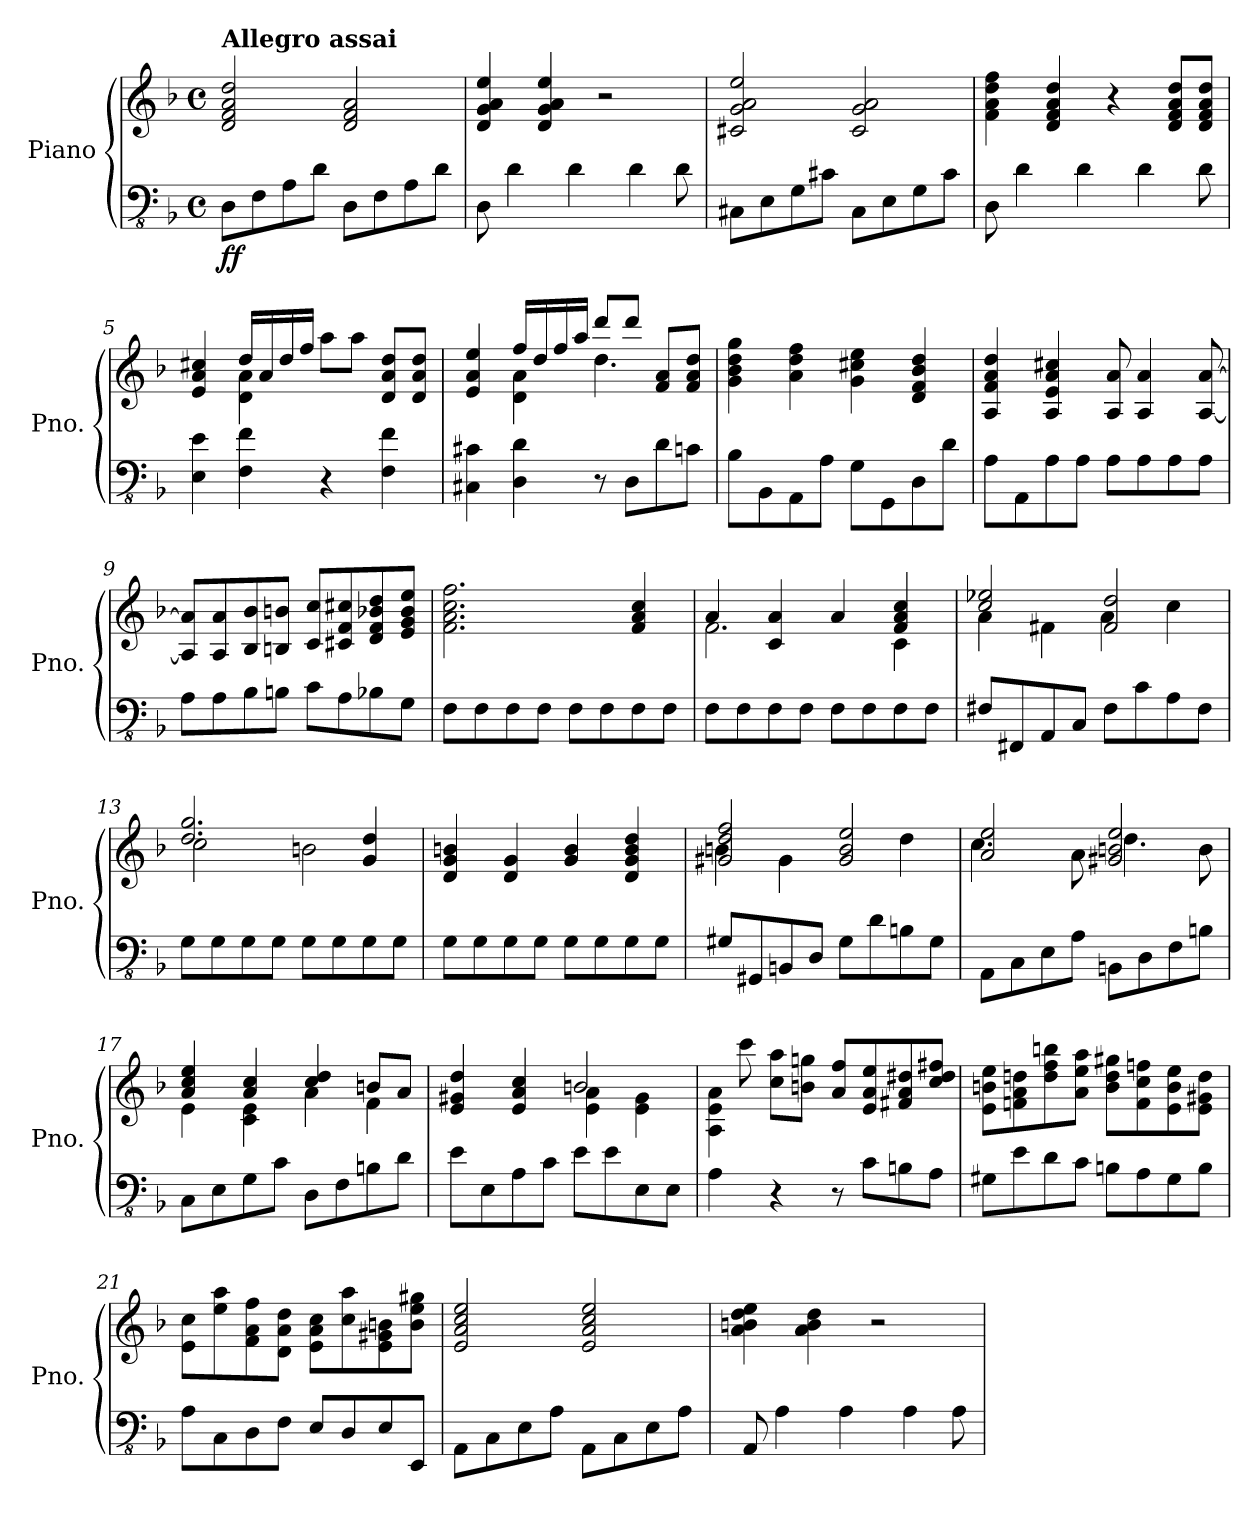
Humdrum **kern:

**kern	**kern	**dynam
*part1	*part1	*part1
*staff2	*staff1	*staff1/2
*I"Piano	*	*
*I'Pno.	*	*
*clefFv4	*clefG2	*
*k[b-]	*k[b-]	*
*M4/4	*M4/4	*
*met(c)	*met(c)	*
=1	=1	=1
!	!LO:TX:a:B:t=Allegro assai	!
!	!	!LO:DY:b=2
!	!	!LO:DY:n=1:b
8DD\L	2d/ 2f/ 2a/ 2dd/	f f
8FF\	.	.
8AA\	.	.
8D\J	.	.
8DD\L	2d/ 2f/ 2a/	.
8FF\	.	.
8AA\	.	.
8D\J	.	.
=2	=2	=2
8DD\	4d/ 4g/ 4a/ 4ee/	.
4D\	.	.
.	4d/ 4g/ 4a/ 4ee/	.
4D\	.	.
.	2r	.
4D\	.	.
8D\	.	.
=3	=3	=3
8CC#X\L	2c#X/ 2g/ 2a/ 2ee/	.
8EE\	.	.
8GG\	.	.
8C#X\J	.	.
8CC#\L	2c#/ 2g/ 2a/	.
8EE\	.	.
8GG\	.	.
8C#\J	.	.
=4	=4	=4
8DD\	4f\ 4a\ 4dd\ 4ff\	.
4D\	.	.
.	4d/ 4f/ 4a/ 4dd/	.
4D\	.	.
.	4r	.
4D\	.	.
.	8d/ 8f/ 8a/ 8dd/L	.
8D\	8d/ 8f/ 8a/ 8dd/J	.
!!LO:LB:g=z
=5	=5	=5
*	*^	*
4EE\ 4E\	4e/ 4a/ 4cc#X/	4ryy	.
4FF\ 4F\	16dd/LL	4d\ 4a\	.
.	16a/	.	.
.	16dd/	.	.
.	16ff/JJ	.	.
4r	8aa\L	2ryy	.
.	8aa\J	.	.
4FF\ 4F\	8d/ 8a/ 8dd/L	.	.
.	8d/ 8a/ 8dd/J	.	.
=6	=6	=6	=6
*	*	*^	*
4CC#X\ 4C#X\	4e/ 4a/ 4ee/	4ryy	2ryy	.
4DD\ 4D\	16ff/LL	4d\ 4a\	.	.
.	16dd/	.	.	.
.	16ff/	.	.	.
.	16aa/JJ	.	.	.
8r	8ddd/L	2ryy	4.dd\	.
8DD\L	8ddd/J	.	.	.
8D\	8f/ 8a/L	.	.	.
8Cn\J	8f/ 8a/ 8dd/J	.	8ryy	.
*	*v	*v	*v	*
=7	=7	=7
8BB-\L	4g\ 4b-\ 4dd\ 4gg\	.
8BBB-\	.	.
8AAA\	4a\ 4dd\ 4ff\	.
8AA\J	.	.
8GG\L	4g\ 4cc#X\ 4ee\	.
8GGG\	.	.
8DD\	4d/ 4f/ 4b-/ 4dd/	.
8D\J	.	.
=8	=8	=8
8AA\L	4A/ 4f/ 4a/ 4dd/	.
8AAA\	.	.
8AA\	4A/ 4e/ 4a/ 4cc#X/	.
8AA\J	.	.
8AA\L	8A/ 8a/	.
8AA\	4A/ 4a/	.
8AA\	.	.
8AA\J	[8A/ [8a/	.
!!LO:LB:g=z
=9	=9	=9
8AA\L	8A/] 8a/]L	.
8AA\	8A/ 8a/	.
8BB-\	8B-/ 8b-/	.
8BBn\J	8Bn/ 8bn/J	.
8C\L	8c/ 8cc/L	.
8AA\	8c#X/ 8f/ 8cc#X/	.
8BB-X\	8d/ 8f/ 8b-X/ 8dd/	.
8GG\J	8e/ 8g/ 8b-/ 8ee/J	.
=10	=10	=10
8FF\L	2.f\ 2.a\ 2.cc\ 2.ff\	.
8FF\	.	.
8FF\	.	.
8FF\J	.	.
8FF\L	.	.
8FF\	.	.
8FF\	4f/ 4a/ 4cc/	.
8FF\J	.	.
=11	=11	=11
*	*^	*
8FF\L	4a/	2.f\	.
8FF\	.	.	.
8FF\	4c/ 4a/	.	.
8FF\J	.	.	.
8FF\L	4a/	.	.
8FF\	.	.	.
8FF\	4f/ 4a/ 4cc/	4c\	.
8FF\J	.	.	.
=12	=12	=12	=12
8FF#X/L	2cc/ 2ee-X/	4a\	.
8FFF#X/	.	.	.
8AAA/	.	4f#X\	.
8CC/J	.	.	.
8FF#\L	2f#/ 2dd/	4a\	.
8C\	.	.	.
8AA\	.	4cc\	.
8FF#\J	.	.	.
!!LO:LB:g=z	!!
=13	=13	=13	=13
8GG\L	2.dd/ 2.gg/	2cc\	.
8GG\	.	.	.
8GG\	.	.	.
8GG\J	.	.	.
8GG\L	.	2bn\	.
8GG\	.	.	.
8GG\	4g/ 4dd/	.	.
8GG\J	.	.	.
*	*v	*v	*
=14	=14	=14
8GG\L	4d/ 4g/ 4bn/	.
8GG\	.	.
8GG\	4d/ 4g/	.
8GG\J	.	.
8GG\L	4g/ 4b/	.
8GG\	.	.
8GG\	4d/ 4g/ 4b/ 4dd/	.
8GG\J	.	.
=15	=15	=15
*	*^	*
8GG#X/L	2g#X/ 2dd/ 2ff/	4bn\	.
8GGG#X/	.	.	.
8BBBn/	.	4g#\	.
8DD/J	.	.	.
8GG#\L	2g#/ 2b/ 2ee/	4ryy	.
8D\	.	.	.
8BBn\	.	4dd\	.
8GG#\J	.	.	.
=16	=16	=16	=16
8AAA\L	2a/ 2ee/	4.cc\	.
8CC\	.	.	.
8EE\	.	.	.
8AA\J	.	8a\	.
8BBBn\L	2g#X/ 2bn/ 2ee/	4.dd\	.
8DD\	.	.	.
8FF\	.	.	.
8BBn\J	.	8b\	.
!!LO:PB:g=z	!!
=17	=17	=17	=17
8CC\L	4a/ 4cc/ 4ee/	4e\	.
8EE\	.	.	.
8GG\	4a/ 4cc/	4c\ 4e\	.
8C\J	.	.	.
8DD\L	4cc/ 4dd/	4a\	.
8FF\	.	.	.
8BBn\	8bn/L	4f\	.
8D\J	8a/J	.	.
=18	=18	=18	=18
8E\L	4e/ 4g#X/ 4dd/	2ryy	.
8EE\	.	.	.
8AA\	4e/ 4a/ 4cc/	.	.
8C\J	.	.	.
8E\L	2bn/	4e\ 4a\	.
8E\	.	.	.
8EE\	.	4e\ 4g#\	.
8EE\J	.	.	.
=19	=19	=19	=19
4AA\	4A\ 4e\ 4a\	8ryy	.
.	.	8ccc\	.
4r	8cc\ 8aa\L	2.ryy	.
.	8bn\ 8ggn\J	.	.
8r	8a/ 8ff/L	.	.
8C\L	8e/ 8a/ 8ee/	.	.
8BBn\	8f#X/ 8a/ 8dd#X/	.	.
8AA\J	8cc/ 8dd#/ 8ff#X/J	.	.
*	*v	*v	*
!!LO:LB:g=z
=20	=20	=20
8GG#X\L	8e\ 8bn\ 8ee\L	.
8E\	8fn\ 8a\ 8ddn\	.
8D\	8dd\ 8ff\ 8bbn\	.
8C\J	8a\ 8ee\ 8aa\J	.
8BBn\L	8b\ 8dd\ 8gg#X\L	.
8AA\	8f\ 8cc\ 8ffn\	.
8GG#\	8e\ 8b\ 8ee\	.
8BB\J	8e\ 8g#X\ 8dd\J	.
=21	=21	=21
8AA\L	8e\ 8cc\L	.
8CC\	8ee\ 8aa\	.
8DD\	8f\ 8a\ 8ff\	.
8FF\J	8d\ 8a\ 8dd\J	.
8EE/L	8e\ 8a\ 8cc\L	.
8DD/	8cc\ 8aa\	.
8EE/	8e\ 8g#X\ 8bn\	.
8EEE/J	8b\ 8ee\ 8gg#X\J	.
=22	=22	=22
8AAA\L	2e/ 2a/ 2cc/ 2ee/	.
8CC\	.	.
8EE\	.	.
8AA\J	.	.
8AAA\L	2e/ 2a/ 2cc/ 2ee/	.
8CC\	.	.
8EE\	.	.
8AA\J	.	.
=23	=23	=23
8AAA/	4a\ 4bn\ 4dd\ 4ee\	.
4AA\	.	.
.	4a\ 4b\ 4dd\	.
4AA\	.	.
.	2r	.
4AA\	.	.
8AA\	.	.
=	=	=
*-	*-	*-
